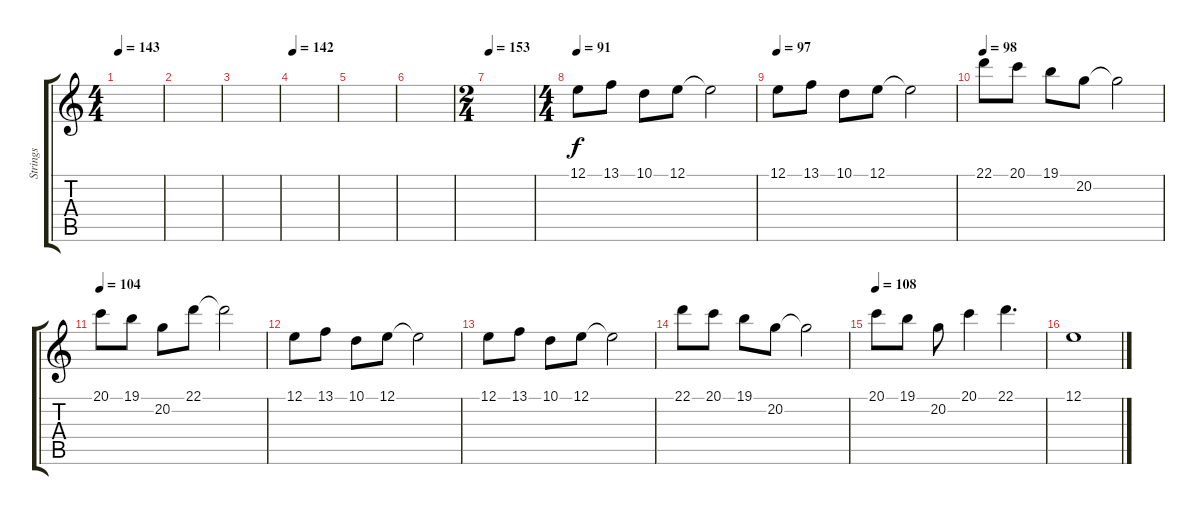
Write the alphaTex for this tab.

\track ("Strings" "Strings") {instrument synthstrings1}
\staff {score tabs}
\tuning (E4 B3 G3 D3 A2 E2) {hide}
\ts (4 4)
\tempo 143
\clef g2
\ks c
|
|
|
\tempo 142
|
|
|
\ts (2 4)
\tempo 153
|
\ts (4 4)
\tempo 91
12.1.8{dy f} 13.1.8 10.1.8 12.1.8 12.1{t}.2 |
\tempo 97
12.1.8 13.1.8 10.1.8 12.1.8 12.1{t}.2 |
\tempo 98
22.1.8 20.1.8 19.1.8 20.2.8 20.2{t}.2 |
\tempo 104
20.1.8 19.1.8 20.2.8 22.1.8 22.1{t}.2 |
12.1.8 13.1.8 10.1.8 12.1.8 12.1{t}.2 |
12.1.8 13.1.8 10.1.8 12.1.8 12.1{t}.2 |
22.1.8 20.1.8 19.1.8 20.2.8 20.2{t}.2 |
\tempo 108
20.1.8 19.1.8 20.2.8 20.1.4 22.1.4{d} |
12.1.1
